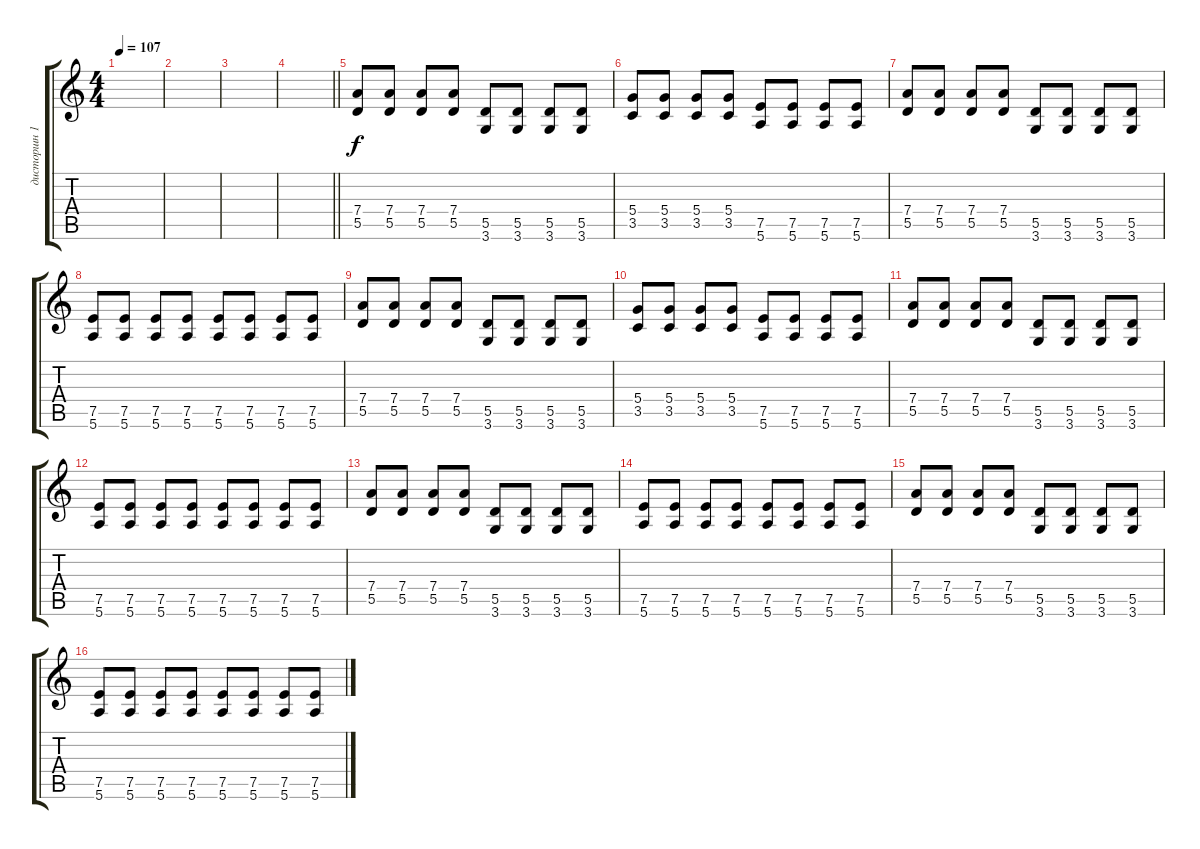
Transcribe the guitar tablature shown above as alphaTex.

\track ("дисторшн 1" "дисторшн 1") {instrument distortionguitar}
\staff {score tabs}
\tuning (E4 B3 G3 D3 A2 E2) {hide}
\ts (4 4)
\tempo 107
\clef g2
\ks c
|
|
|
\barLineRight lightlight
|
(7.4 5.5).8 (7.4 5.5).8 (7.4 5.5).8 (7.4 5.5).8 (5.5 3.6).8 (5.5 3.6).8 (5.5 3.6).8 (5.5 3.6).8 |
(5.4 3.5).8 (5.4 3.5).8 (5.4 3.5).8 (5.4 3.5).8 (7.5 5.6).8 (7.5 5.6).8 (7.5 5.6).8 (7.5 5.6).8 |
(7.4 5.5).8 (7.4 5.5).8 (7.4 5.5).8 (7.4 5.5).8 (5.5 3.6).8 (5.5 3.6).8 (5.5 3.6).8 (5.5 3.6).8 |
(7.5 5.6).8 (7.5 5.6).8 (7.5 5.6).8 (7.5 5.6).8 (7.5 5.6).8 (7.5 5.6).8 (7.5 5.6).8 (7.5 5.6).8 |
(7.4 5.5).8 (7.4 5.5).8 (7.4 5.5).8 (7.4 5.5).8 (5.5 3.6).8 (5.5 3.6).8 (5.5 3.6).8 (5.5 3.6).8 |
(5.4 3.5).8 (5.4 3.5).8 (5.4 3.5).8 (5.4 3.5).8 (7.5 5.6).8 (7.5 5.6).8 (7.5 5.6).8 (7.5 5.6).8 |
(7.4 5.5).8 (7.4 5.5).8 (7.4 5.5).8 (7.4 5.5).8 (5.5 3.6).8 (5.5 3.6).8 (5.5 3.6).8 (5.5 3.6).8 |
(7.5 5.6).8 (7.5 5.6).8 (7.5 5.6).8 (7.5 5.6).8 (7.5 5.6).8 (7.5 5.6).8 (7.5 5.6).8 (7.5 5.6).8 |
(7.4 5.5).8 (7.4 5.5).8 (7.4 5.5).8 (7.4 5.5).8 (5.5 3.6).8 (5.5 3.6).8 (5.5 3.6).8 (5.5 3.6).8 |
(7.5 5.6).8 (7.5 5.6).8 (7.5 5.6).8 (7.5 5.6).8 (7.5 5.6).8 (7.5 5.6).8 (7.5 5.6).8 (7.5 5.6).8 |
(7.4 5.5).8 (7.4 5.5).8 (7.4 5.5).8 (7.4 5.5).8 (5.5 3.6).8 (5.5 3.6).8 (5.5 3.6).8 (5.5 3.6).8 |
(7.5 5.6).8 (7.5 5.6).8 (7.5 5.6).8 (7.5 5.6).8 (7.5 5.6).8 (7.5 5.6).8 (7.5 5.6).8 (7.5 5.6).8
